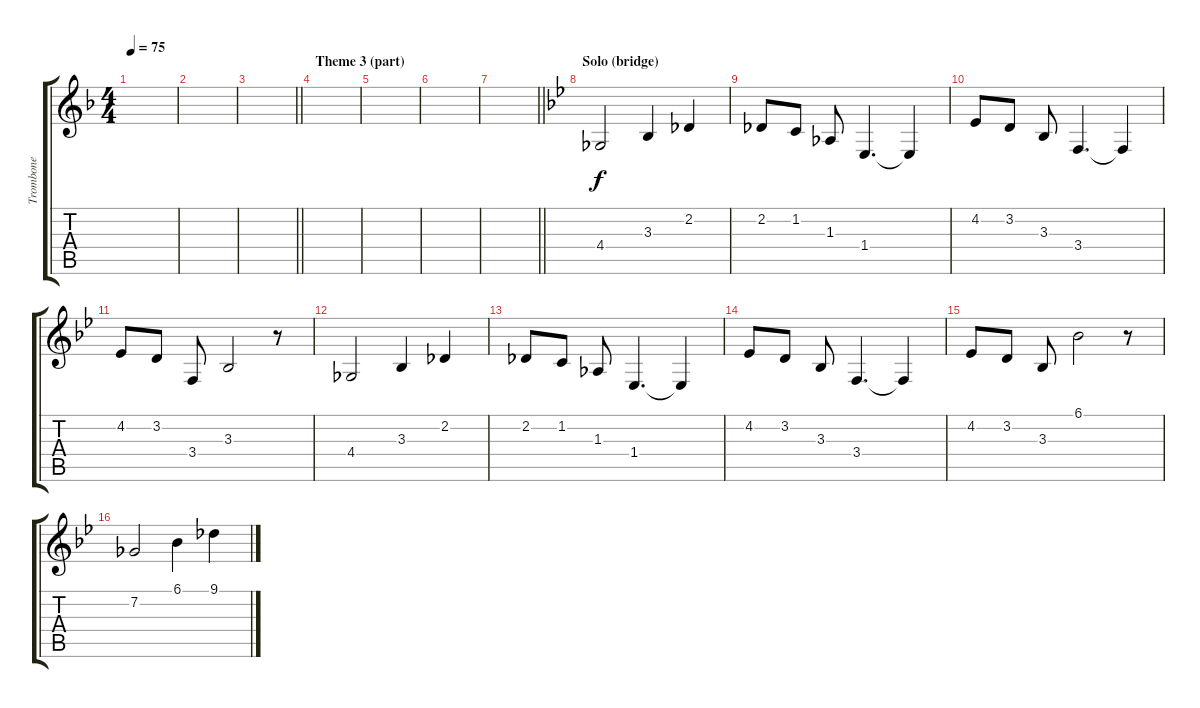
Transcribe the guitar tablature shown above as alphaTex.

\track ("Trombone" "Trombone") {instrument trombone}
\staff {score tabs}
\tuning (E4 B3 G3 D3 A2 E2) {hide}
\ts (4 4)
\tempo 75
\clef g2
\ks f
|
|
\barLineRight lightlight
|
\section ("" "Theme 3 (part)")
|
|
|
\barLineRight lightlight
|
\section ("" "Solo (bridge)")
\ks bb
4.4.2 3.3.4 2.2.4 |
2.2.8 1.2.8 1.3.8 1.4.4{d} 1.4{t}.4 |
4.2.8 3.2.8 3.3.8 3.4.4{d} 3.4{t}.4 |
4.2.8 3.2.8 3.4.8 3.3.2 r.8 |
4.4.2 3.3.4 2.2.4 |
2.2.8 1.2.8 1.3.8 1.4.4{d} 1.4{t}.4 |
4.2.8 3.2.8 3.3.8 3.4.4{d} 3.4{t}.4 |
4.2.8 3.2.8 3.3.8 6.1.2 r.8 |
7.2.2 6.1.4 9.1.4
